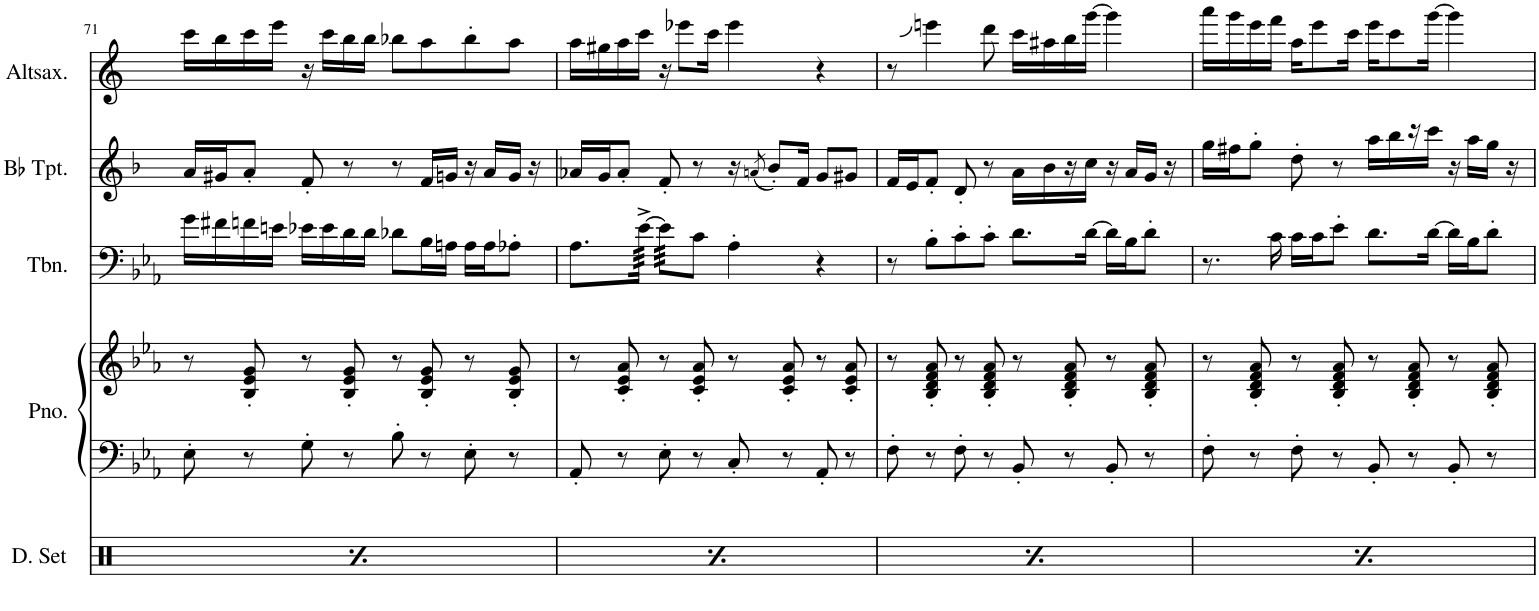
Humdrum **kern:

**kern	**dynam	**kern	**kern	**kern	**kern	**kern
*part5	*part5	*part4	*part4	*part3	*part2	*part1
*staff6	*staff6	*staff5	*staff4	*staff3	*staff2	*staff1
*I"Drumset	*	*I"Piano	*	*I"Trombone	*I"Bb Trumpet	*I"Altsaxofon
*I'D. Set	*	*I'Pno.	*	*I'Tbn.	*I'Bb Tpt.	*I'Altsax.
!!LO:PB:g=z
*clefX	*	*clefF4	*clefG2	*clefF4	*clefG2	*clefG2
*	*	*	*	*	*Trd1c2	*Trd5c9
*k[]	*	*k[b-e-a-]	*k[b-e-a-]	*k[b-e-a-]	*k[b-]	*k[]
*M4/4	*	*M4/4	*M4/4	*M4/4	*M4/4	*M4/4
=71	=71	=71	=71	=71	=71	=71
*^	*	*	*	*	*	*
!	!	!LO:DY:b	!	!	!	!	!
8r	8Rf\	f	8E-'\	8r	16g\LL	16a/LL	16ccc\LL
.	.	.	.	.	16f#X\	16g#X/J	16bb\
!LO:TX:a:t=FAST choke	!	!	!	!	!	!	!
8Rgg^,/	8r	.	8r	8B-/' 8e-/' 8g/'	16fn\	8a'/J	16ccc\
.	.	.	.	.	16en\JJ	.	16eee\JJ
8r	8Rf\	.	8G'\	8r	16e-X\LL	8f'/	16r
.	.	.	.	.	16e-\	.	16ccc\LL
8Rgg^,/	8r	.	8r	8B-/' 8e-/' 8g/'	16d\	8r	16bb\
.	.	.	.	.	16d\JJ	.	16bb\JJ
8r	8Rf\	.	8B-'\	8r	8d-X\L	8r	8bb-X\L
8Rgg^,/	8r	.	8r	8B-/' 8e-/' 8g/'	16B-\L	16f/LL	8aa\
.	.	.	.	.	16An\JJ	16gn/JJ	.
8r	8Rf\	.	8E-'\	8r	16A\LL	16r	8bb-'\
.	.	.	.	.	16A\J	16a/LL	.
8Rgg^,/	8r	.	8r	8B-/' 8e-/' 8g/'	8A-X'\J	16g/JJ	8aa\J
.	.	.	.	.	.	16r	.
=72	=72	=72	=72	=72	=72	=72	=72
!	!	!LO:DY:b	!	!	!	!	!
8r	8Rf\	f	8AA-'/	8r	8.A-\L	16a-X/LL	16aa\LL
.	.	.	.	.	.	16g/J	16gg#X\
!LO:TX:a:t=FAST choke	!	!	!	!	!	!	!
8Rgg^,/	8r	.	8r	8c/' 8e-/' 8a-/'	.	8a-'/J	16aa\
*	*	*	*	*	*tremolo	*	*
.	.	.	.	.	[128e-^\	.	16ccc\JJ
.	.	.	.	.	128e-^\	.	.
.	.	.	.	.	128e-^\	.	.
.	.	.	.	.	128e-^\	.	.
.	.	.	.	.	128e-^\	.	.
.	.	.	.	.	128e-^\	.	.
.	.	.	.	.	128e-^\	.	.
.	.	.	.	.	128e-^\JJJJJ	.	.
8r	8Rf\	.	8E-'\	8r	64e-\]LLLL	8f'/	16r
.	.	.	.	.	64e-\	.	.
.	.	.	.	.	64e-\	.	.
.	.	.	.	.	64e-\	.	.
.	.	.	.	.	64e-\	.	8eee-X\L
.	.	.	.	.	64e-\	.	.
.	.	.	.	.	64e-\	.	.
.	.	.	.	.	64e-\	.	.
*	*	*	*	*	*Xtremolo	*	*
8Rgg^,/	8r	.	8r	8c/' 8e-/' 8a-/'	8c\J	8r	.
.	.	.	.	.	.	.	16ccc\Jk
8r	8Rf\	.	8C'/	8r	4A-'\	16r	4eee-\
.	.	.	.	.	.	(8qan/	.
.	.	.	.	.	.	8b-'/L)	.
8Rgg^,/	8r	.	8r	8c/' 8e-/' 8a-/'	.	.	.
.	.	.	.	.	.	16f/Jk	.
8r	8Rf\	.	8AA-'/	8r	4r	8g/L	4r
8Rgg^,/	8r	.	8r	8c/' 8e-/' 8a-/'	.	8g#X/J	.
=73	=73	=73	=73	=73	=73	=73	=73
!	!	!LO:DY:b	!	!	!	!	!
8r	8Rf\	f	8F'\	8r	8r	16f/LL	8r
.	.	.	.	.	.	16e/J	.
!LO:TX:a:t=FAST choke	!	!	!	!	!	!	!
8Rgg^,/	8r	.	8r	8B-/' 8d/' 8f/' 8a-/'	8B-'\L	8f'/J	4eeen\
8r	8Rf\	.	8F'\	8r	8c'\	8d'/	.
8Rgg^,/	8r	.	8r	8B-/' 8d/' 8f/' 8a-/'	8c'\J	8r	8ddd\
8r	8Rf\	.	8BB-'/	8r	8.d\L	16a\LL	16ccc\LL
.	.	.	.	.	.	16b-\	16aa#X\
8Rgg^,/	8r	.	8r	8B-/' 8d/' 8f/' 8a-/'	.	16r	16bb\
.	.	.	.	.	[16d\Jk	16cc\JJ	[16ggg\JJ
8r	8Rf\	.	8BB-'/	8r	16d\LL]	16r	4ggg\]
.	.	.	.	.	16B-\J	16a/LL	.
8Rgg^,/	8r	.	8r	8B-/' 8d/' 8f/' 8a-/'	8d'\J	16g/JJ	.
.	.	.	.	.	.	16r	.
=74	=74	=74	=74	=74	=74	=74	=74
!	!	!LO:DY:b	!	!	!	!	!
8r	8Rf\	f	8F'\	8r	8.r	16gg\LL	16aaa\LL
.	.	.	.	.	.	16ff#X\J	16ggg\
!LO:TX:a:t=FAST choke	!	!	!	!	!	!	!
8Rgg^,/	8r	.	8r	8B-/' 8d/' 8f/' 8a-/'	.	8gg'\J	16eee\
.	.	.	.	.	16c\	.	16fff\JJ
8r	8Rf\	.	8F'\	8r	16c\LL	8dd'\	16aa\KL
.	.	.	.	.	16c\J	.	8eee\
8Rgg^,/	8r	.	8r	8B-/' 8d/' 8f/' 8a-/'	8e-'\J	8r	.
.	.	.	.	.	.	.	16ccc\Jk
8r	8Rf\	.	8BB-'/	8r	8.d\L	16aa\LL	16eee\KL
.	.	.	.	.	.	16bb-\	8ccc\
8Rgg^,/	8r	.	8r	8B-/' 8d/' 8f/' 8a-/'	.	16r	.
.	.	.	.	.	[16d\Jk	16ccc\JJ	[16ggg\Jk
8r	8Rf\	.	8BB-'/	8r	16d\LL]	16r	4ggg\]
.	.	.	.	.	16B-\J	16aa\LL	.
8Rgg^,/	8r	.	8r	8B-/' 8d/' 8f/' 8a-/'	8d'\J	16gg\JJ	.
.	.	.	.	.	.	16r	.
*v	*v	*	*	*	*	*	*
=	=	=	=	=	=	=
*-	*-	*-	*-	*-	*-	*-
